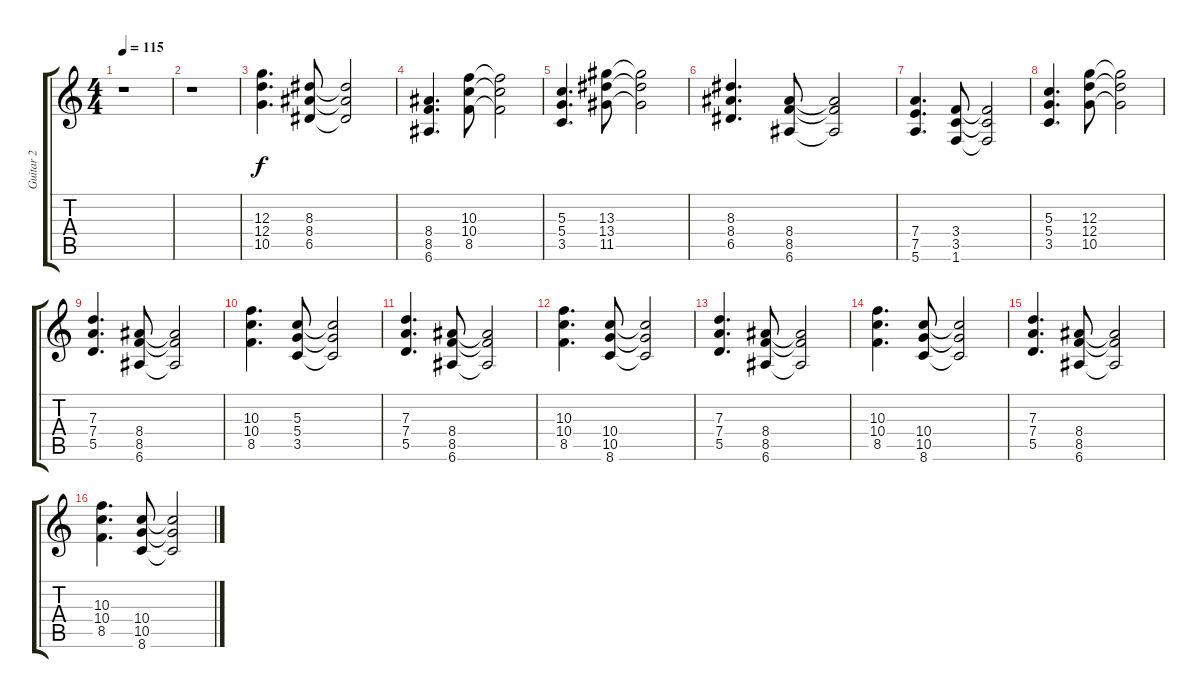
\track ("Guitar 2" "Guitar 2") {instrument overdrivenguitar}
\staff {score tabs}
\tuning (E4 B3 G3 D3 A2 E2) {hide}
\ts (4 4)
\tempo 115
\clef g2
\ks c
r.1{dy f} |
r.1 |
(12.3 12.4 10.5).4{d} (8.3 8.4 6.5).8 (8.3{t} 8.4{t} 6.5{t}).2 |
(8.4 8.5 6.6).4{d} (10.3 10.4 8.5).8 (10.3{t} 10.4{t} 8.5{t}).2 |
(5.3 5.4 3.5).4{d} (13.3 13.4 11.5).8 (13.3{t} 13.4{t} 11.5{t}).2 |
(8.3 8.4 6.5).4{d} (8.4 8.5 6.6).8 (8.4{t} 8.5{t} 6.6{t}).2 |
(7.4 7.5 5.6).4{d} (3.4 3.5 1.6).8 (3.4{t} 3.5{t} 1.6{t}).2 |
(5.3 5.4 3.5).4{d} (12.3 12.4 10.5).8 (12.3{t} 12.4{t} 10.5{t}).2 |
(7.3 7.4 5.5).4{d} (8.4 8.5 6.6).8 (8.4{t} 8.5{t} 6.6{t}).2 |
(10.3 10.4 8.5).4{d} (5.3 5.4 3.5).8 (5.3{t} 5.4{t} 3.5{t}).2 |
(7.3 7.4 5.5).4{d} (8.4 8.5 6.6).8 (8.4{t} 8.5{t} 6.6{t}).2 |
(10.3 10.4 8.5).4{d} (10.4 10.5 8.6).8 (10.4{t} 10.5{t} 8.6{t}).2 |
(7.3 7.4 5.5).4{d} (8.4 8.5 6.6).8 (8.4{t} 8.5{t} 6.6{t}).2 |
(10.3 10.4 8.5).4{d} (10.4 10.5 8.6).8 (10.4{t} 10.5{t} 8.6{t}).2 |
(7.3 7.4 5.5).4{d} (8.4 8.5 6.6).8 (8.4{t} 8.5{t} 6.6{t}).2 |
(10.3 10.4 8.5).4{d} (10.4 10.5 8.6).8 (10.4{t} 10.5{t} 8.6{t}).2
